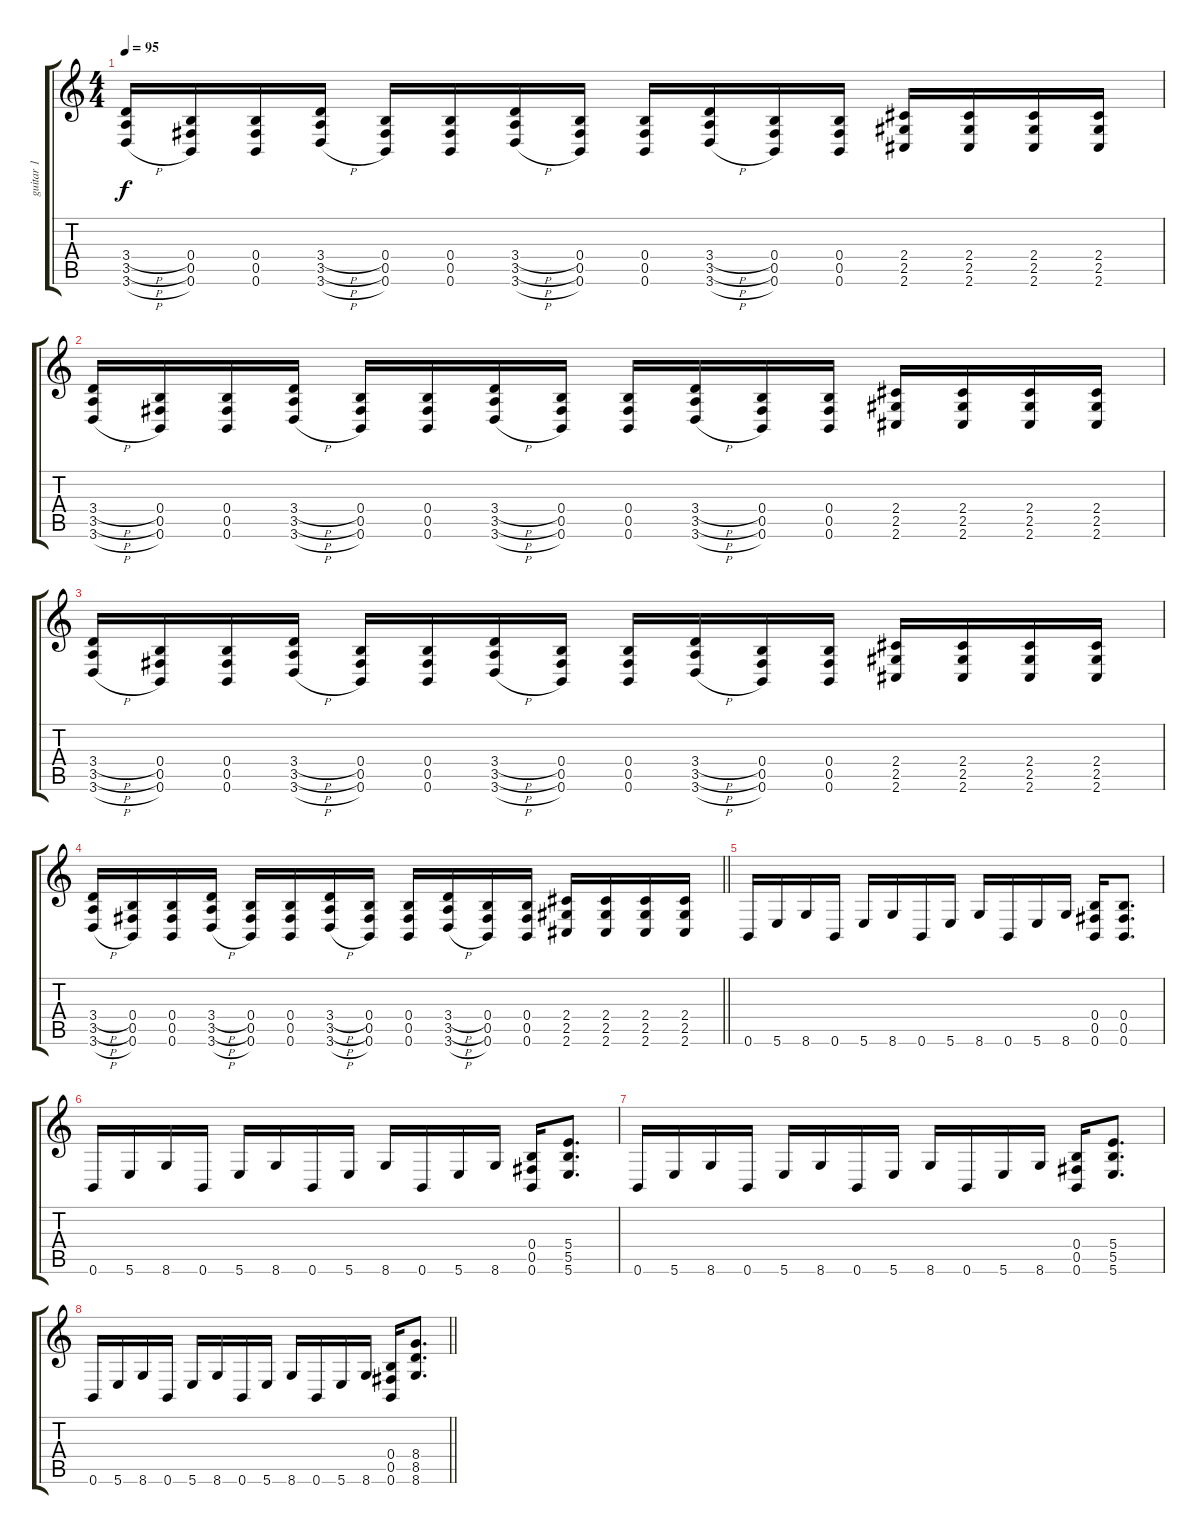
\track ("guitar 1" "guitar 1") {instrument distortionguitar}
\staff {score tabs}
\tuning (Db4 Ab3 E3 B2 Gb2 B1) {hide}
\ts (4 4)
\tempo 95
\clef g2
\ks c
(3.4{h} 3.5{h} 3.6{h}).16{dy f} (0.4 0.5 0.6).16 (0.4 0.5 0.6).16 (3.4{h} 3.5{h} 3.6{h}).16 (0.4 0.5 0.6).16 (0.4 0.5 0.6).16 (3.4{h} 3.5{h} 3.6{h}).16 (0.4 0.5 0.6).16 (0.4 0.5 0.6).16 (3.4{h} 3.5{h} 3.6{h}).16 (0.4 0.5 0.6).16 (0.4 0.5 0.6).16 (2.4 2.5 2.6).16 (2.4 2.5 2.6).16 (2.4 2.5 2.6).16 (2.4 2.5 2.6).16 |
(3.4{h} 3.5{h} 3.6{h}).16 (0.4 0.5 0.6).16 (0.4 0.5 0.6).16 (3.4{h} 3.5{h} 3.6{h}).16 (0.4 0.5 0.6).16 (0.4 0.5 0.6).16 (3.4{h} 3.5{h} 3.6{h}).16 (0.4 0.5 0.6).16 (0.4 0.5 0.6).16 (3.4{h} 3.5{h} 3.6{h}).16 (0.4 0.5 0.6).16 (0.4 0.5 0.6).16 (2.4 2.5 2.6).16 (2.4 2.5 2.6).16 (2.4 2.5 2.6).16 (2.4 2.5 2.6).16 |
(3.4{h} 3.5{h} 3.6{h}).16 (0.4 0.5 0.6).16 (0.4 0.5 0.6).16 (3.4{h} 3.5{h} 3.6{h}).16 (0.4 0.5 0.6).16 (0.4 0.5 0.6).16 (3.4{h} 3.5{h} 3.6{h}).16 (0.4 0.5 0.6).16 (0.4 0.5 0.6).16 (3.4{h} 3.5{h} 3.6{h}).16 (0.4 0.5 0.6).16 (0.4 0.5 0.6).16 (2.4 2.5 2.6).16 (2.4 2.5 2.6).16 (2.4 2.5 2.6).16 (2.4 2.5 2.6).16 |
\barLineRight lightlight
(3.4{h} 3.5{h} 3.6{h}).16 (0.4 0.5 0.6).16 (0.4 0.5 0.6).16 (3.4{h} 3.5{h} 3.6{h}).16 (0.4 0.5 0.6).16 (0.4 0.5 0.6).16 (3.4{h} 3.5{h} 3.6{h}).16 (0.4 0.5 0.6).16 (0.4 0.5 0.6).16 (3.4{h} 3.5{h} 3.6{h}).16 (0.4 0.5 0.6).16 (0.4 0.5 0.6).16 (2.4 2.5 2.6).16 (2.4 2.5 2.6).16 (2.4 2.5 2.6).16 (2.4 2.5 2.6).16 |
\section ("" "")
0.6.16 5.6.16 8.6.16 0.6.16 5.6.16 8.6.16 0.6.16 5.6.16 8.6.16 0.6.16 5.6.16 8.6.16 (0.4 0.5 0.6).16 (0.4 0.5 0.6).8{d} |
0.6.16 5.6.16 8.6.16 0.6.16 5.6.16 8.6.16 0.6.16 5.6.16 8.6.16 0.6.16 5.6.16 8.6.16 (0.4 0.5 0.6).16 (5.4 5.5 5.6).8{d} |
0.6.16 5.6.16 8.6.16 0.6.16 5.6.16 8.6.16 0.6.16 5.6.16 8.6.16 0.6.16 5.6.16 8.6.16 (0.4 0.5 0.6).16 (5.4 5.5 5.6).8{d} |
\barLineRight lightlight
0.6.16 5.6.16 8.6.16 0.6.16 5.6.16 8.6.16 0.6.16 5.6.16 8.6.16 0.6.16 5.6.16 8.6.16 (0.4 0.5 0.6).16 (8.4 8.5 8.6).8{d}
